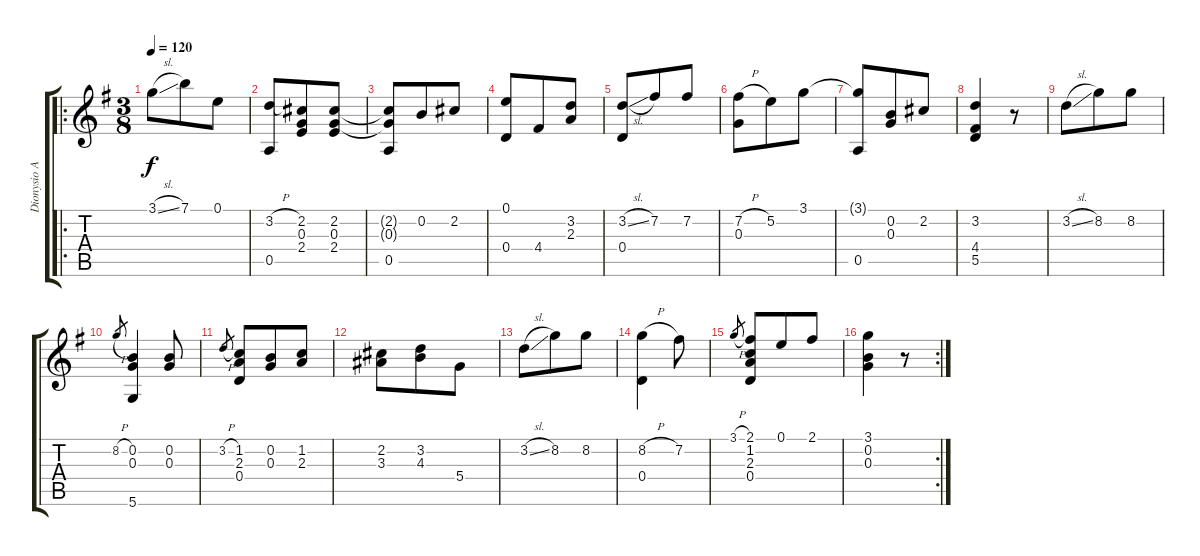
\track ("Dionysio Aguado" "Dionysio A") {instrument acousticguitarnylon}
\staff {score tabs}
\tuning (E4 B3 G3 D3 A2 D2) {hide}
\ro
\ts (3 8)
\tempo 120
\clef g2
\ks g
3.1{sl}.8{dy f} 7.1.8 0.1.8 |
(3.2{h} 0.5).8 (2.2 0.3 2.4).8 (2.2 0.3 2.4).8 |
(2.2{t} 0.3{t} 0.5).8 0.2.8 2.2.8 |
(0.1 0.4).8 4.4.8 (3.2 2.3).8 |
(3.2{sl} 0.4).8 7.2.8 7.2.8 |
(7.2{h} 0.3).8 5.2.8 3.1.8 |
(3.1{t} 0.5).8 (0.2 0.3).8 2.2.8 |
(3.2 4.4 5.5).4 r.8 |
3.2{sl}.8 8.2.8 8.2.8 |
8.2{h}.8{gr} (0.2 0.3 5.6).4 (0.2 0.3).8 |
3.2{h}.8{gr} (1.2 2.3 0.4).8 (0.2 0.3).8 (1.2 2.3).8 |
(2.2 3.3).8 (3.2 4.3).8 5.4.8 |
3.2{sl}.8 8.2.8 8.2.8 |
(8.2{h} 0.4).4 7.2.8 |
3.1{h}.8{gr} (2.1 1.2 2.3 0.4).8 0.1.8 2.1.8 |
\rc 2
(3.1 0.2 0.3).4 r.8
